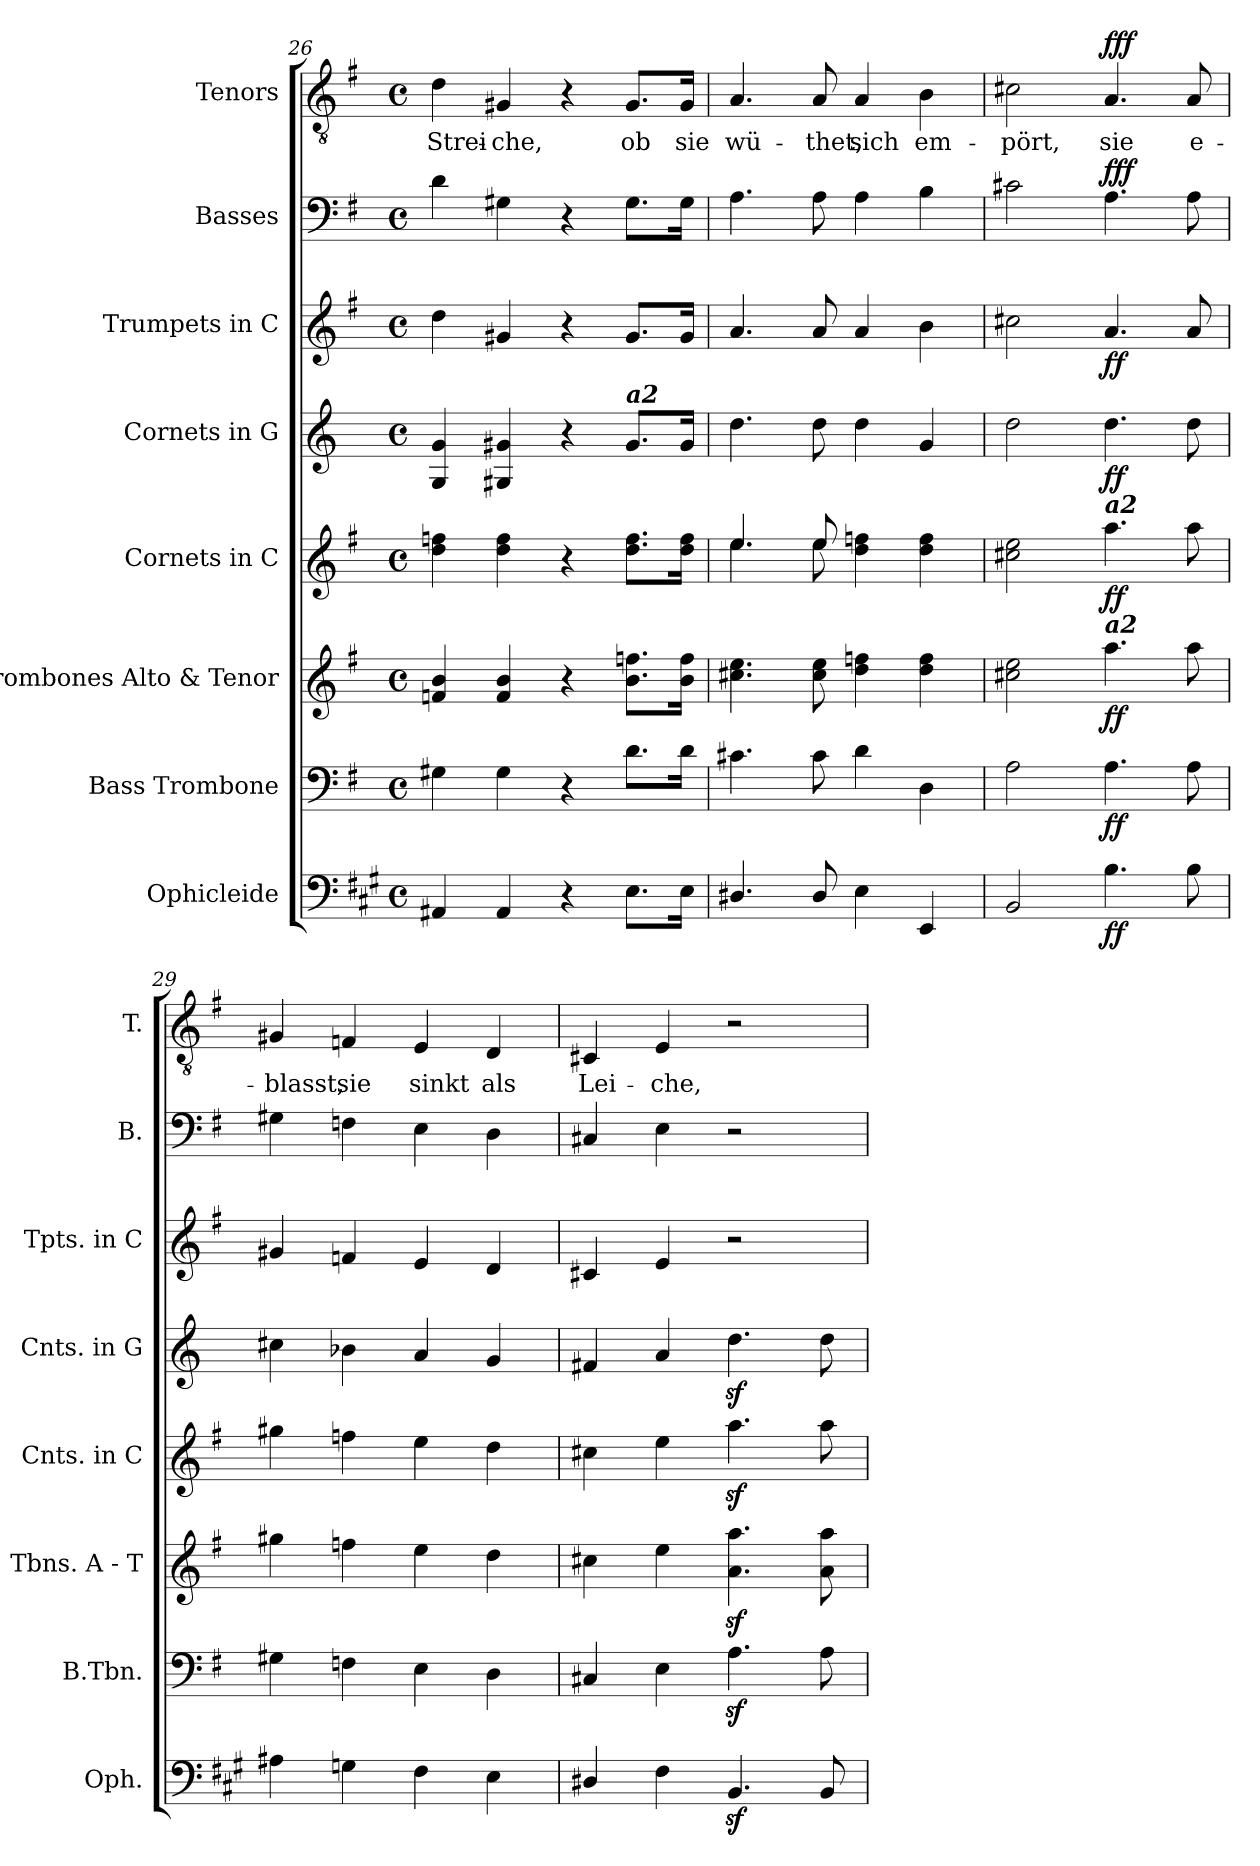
**kern	**dynam	**kern	**dynam	**kern	**dynam	**kern	**dynam	**kern	**dynam	**kern	**dynam	**kern	**dynam	**kern	**text	**dynam
*part8	*part8	*part7	*part7	*part6	*part6	*part5	*part5	*part4	*part4	*part3	*part3	*part2	*part2	*part1	*part1	*part1
*staff8	*staff8	*staff7	*staff7	*staff6	*staff6	*staff5	*staff5	*staff4	*staff4	*staff3	*staff3	*staff2	*staff2	*staff1	*staff1	*staff1
*I"Ophicleide	*	*I"Bass Trombone	*	*I"Trombones Alto &amp; Tenor	*	*I"Cornets in C	*	*I"Cornets in G	*	*I"Trumpets in C	*	*I"Basses	*	*I"Tenors	*	*
*I'Oph.	*	*I'B.Tbn.	*	*I'Tbns. A - T	*	*I'Cnts. in C	*	*I'Cnts. in G	*	*I'Tpts. in C	*	*I'B.	*	*I'T.	*	*
*clefF4	*	*clefF4	*	*clefG2	*	*clefG2	*	*clefG2	*	*clefG2	*	*clefF4	*	*clefGv2	*	*
*ITrd1c2	*	*	*	*	*	*ITrd7c12	*	*ITrd3c5	*	*	*	*	*	*	*	*
*k[f#]	*	*k[f#]	*	*k[f#]	*	*k[f#]	*	*k[f#]	*	*k[f#]	*	*k[f#]	*	*k[f#]	*	*
*M4/4	*	*M4/4	*	*M4/4	*	*M4/4	*	*M4/4	*	*M4/4	*	*M4/4	*	*M4/4	*	*
*met(c)	*	*met(c)	*	*met(c)	*	*met(c)	*	*met(c)	*	*met(c)	*	*met(c)	*	*met(c)	*	*
=26	=26	=26	=26	=26	=26	=26	=26	=26	=26	=26	=26	=26	=26	=26	=26	=26
!	!	!	!	!	!	!	!	!	!	!	!	!	!	!	!LO:LY:b	!
4GG#X/	.	4G#X\	.	4fn/ 4b/	.	4d\ 4fn\	.	4D/ 4d/	.	4dd\	.	4d\	.	4d\	Strei-	.
!	!	!	!	!	!	!	!	!	!	!	!	!	!	!	!LO:LY:b	!
4GG#/	.	4G#\	.	4f/ 4b/	.	4d\ 4f\	.	4D#X/ 4d#X/	.	4g#X/	.	4G#X\	.	4G#X/	-che,	.
4r	.	4r	.	4r	.	4r	.	4r	.	4r	.	4r	.	4r	.	.
!	!	!	!	!	!	!	!	!LO:TX:a:Bi:t=a2	!	!	!	!	!	!	!	!
!	!	!	!	!	!	!	!	!	!	!	!	!	!	!	!LO:LY:b	!
8.D\L	.	8.d\L	.	8.b\ 8.ffn\L	.	8.d\ 8.f\L	.	8.d#/L	.	8.g#/L	.	8.G#\L	.	8.G#/L	ob	.
!	!	!	!	!	!	!	!	!	!	!	!	!	!	!	!LO:LY:b	!
16D\Jk	.	16d\Jk	.	16b\ 16ff\Jk	.	16d\ 16f\Jk	.	16d#/Jk	.	16g#/Jk	.	16G#\Jk	.	16G#/Jk	sie	.
=27	=27	=27	=27	=27	=27	=27	=27	=27	=27	=27	=27	=27	=27	=27	=27	=27
*	*	*	*	*	*	*^	*	*	*	*	*	*	*	*	*	*
!	!	!	!	!	!	!	!	!	!	!	!	!	!	!	!	!LO:LY:b	!
4.C#X/	.	4.c#X\	.	4.cc#X\ 4.ee\	.	4.e/	4.e\	.	4.a\	.	4.a/	.	4.A\	.	4.A/	wü-	.
!	!	!	!	!	!	!	!	!	!	!	!	!	!	!	!	!LO:LY:b	!
8C#/	.	8c#\	.	8cc#\ 8ee\	.	8e/	8e\	.	8a\	.	8a/	.	8A\	.	8A/	-thet,	.
!	!	!	!	!	!	!	!	!	!	!	!	!	!	!	!	!LO:LY:b	!
4D\	.	4d\	.	4dd\ 4ffn\	.	4d\ 4fn\	2ryy	.	4a\	.	4a/	.	4A\	.	4A/	sich	.
!	!	!	!	!	!	!	!	!	!	!	!	!	!	!	!	!LO:LY:b	!
4DD/	.	4D\	.	4dd\ 4ff\	.	4d\ 4f\	.	.	4d/	.	4b\	.	4B\	.	4B\	em-	.
*	*	*	*	*	*	*v	*v	*	*	*	*	*	*	*	*	*	*
=28	=28	=28	=28	=28	=28	=28	=28	=28	=28	=28	=28	=28	=28	=28	=28	=28
!	!	!	!	!	!	!	!	!	!	!	!	!	!	!	!LO:LY:b	!
2AA/	.	2A\	.	2cc#X\ 2ee\	.	2c#X\ 2e\	.	2a\	.	2cc#X\	.	2c#X\	.	2c#X\	-pört,	.
!	!	!	!	!	!	!LO:TX:a:Bi:t=a2	!	!	!	!	!	!	!	!	!	!
!	!	!	!	!LO:TX:a:Bi:t=a2	!	!	!	!	!	!	!	!	!	!	!	!
!	!LO:DY:b	!	!LO:DY:b	!	!LO:DY:b	!	!LO:DY:b	!	!LO:DY:b	!	!LO:DY:b	!	!LO:DY:a	!	!LO:LY:b	!LO:DY:a
4.A\	ff	4.A\	ff	4.aa\	ff	4.a\	ff	4.a\	ff	4.a/	ff	4.A\	fff	4.A/	sie	fff
!	!	!	!	!	!	!	!	!	!	!	!	!	!	!	!LO:LY:b	!
8A\	.	8A\	.	8aa\	.	8a\	.	8a\	.	8a/	.	8A\	.	8A/	e-	.
=29	=29	=29	=29	=29	=29	=29	=29	=29	=29	=29	=29	=29	=29	=29	=29	=29
!	!	!	!	!	!	!	!	!	!	!	!	!	!	!	!LO:LY:b	!
4G#X\	.	4G#X\	.	4gg#X\	.	4g#X\	.	4g#X\	.	4g#X/	.	4G#X\	.	4G#X/	-blasst,	.
!	!	!	!	!	!	!	!	!	!	!	!	!	!	!	!LO:LY:b	!
4Fn\	.	4Fn\	.	4ffn\	.	4fn\	.	4fn\	.	4fn/	.	4Fn\	.	4Fn/	sie	.
!	!	!	!	!	!	!	!	!	!	!	!	!	!	!	!LO:LY:b	!
4E\	.	4E\	.	4ee\	.	4e\	.	4e/	.	4e/	.	4E\	.	4E/	sinkt	.
!	!	!	!	!	!	!	!	!	!	!	!	!	!	!	!LO:LY:b	!
4D\	.	4D\	.	4dd\	.	4d\	.	4d/	.	4d/	.	4D\	.	4D/	als	.
=30	=30	=30	=30	=30	=30	=30	=30	=30	=30	=30	=30	=30	=30	=30	=30	=30
!	!	!	!	!	!	!	!	!	!	!	!	!	!	!	!LO:LY:b	!
4C#X/	.	4C#X/	.	4cc#X\	.	4c#X\	.	4c#X/	.	4c#X/	.	4C#X/	.	4C#X/	Lei-	.
!	!	!	!	!	!	!	!	!	!	!	!	!	!	!	!LO:LY:b	!
4E\	.	4E\	.	4ee\	.	4e\	.	4e/	.	4e/	.	4E\	.	4E/	-che,	.
4.AAz</	.	4.Az<\	.	4.a\z< 4.aa\z<	.	4.az<\	.	4.az<\	.	2r	.	2r	.	2r	.	.
8AA/	.	8A\	.	8a\ 8aa\	.	8a\	.	8a\	.	.	.	.	.	.	.	.
=	=	=	=	=	=	=	=	=	=	=	=	=	=	=	=	=
*-	*-	*-	*-	*-	*-	*-	*-	*-	*-	*-	*-	*-	*-	*-	*-	*-
